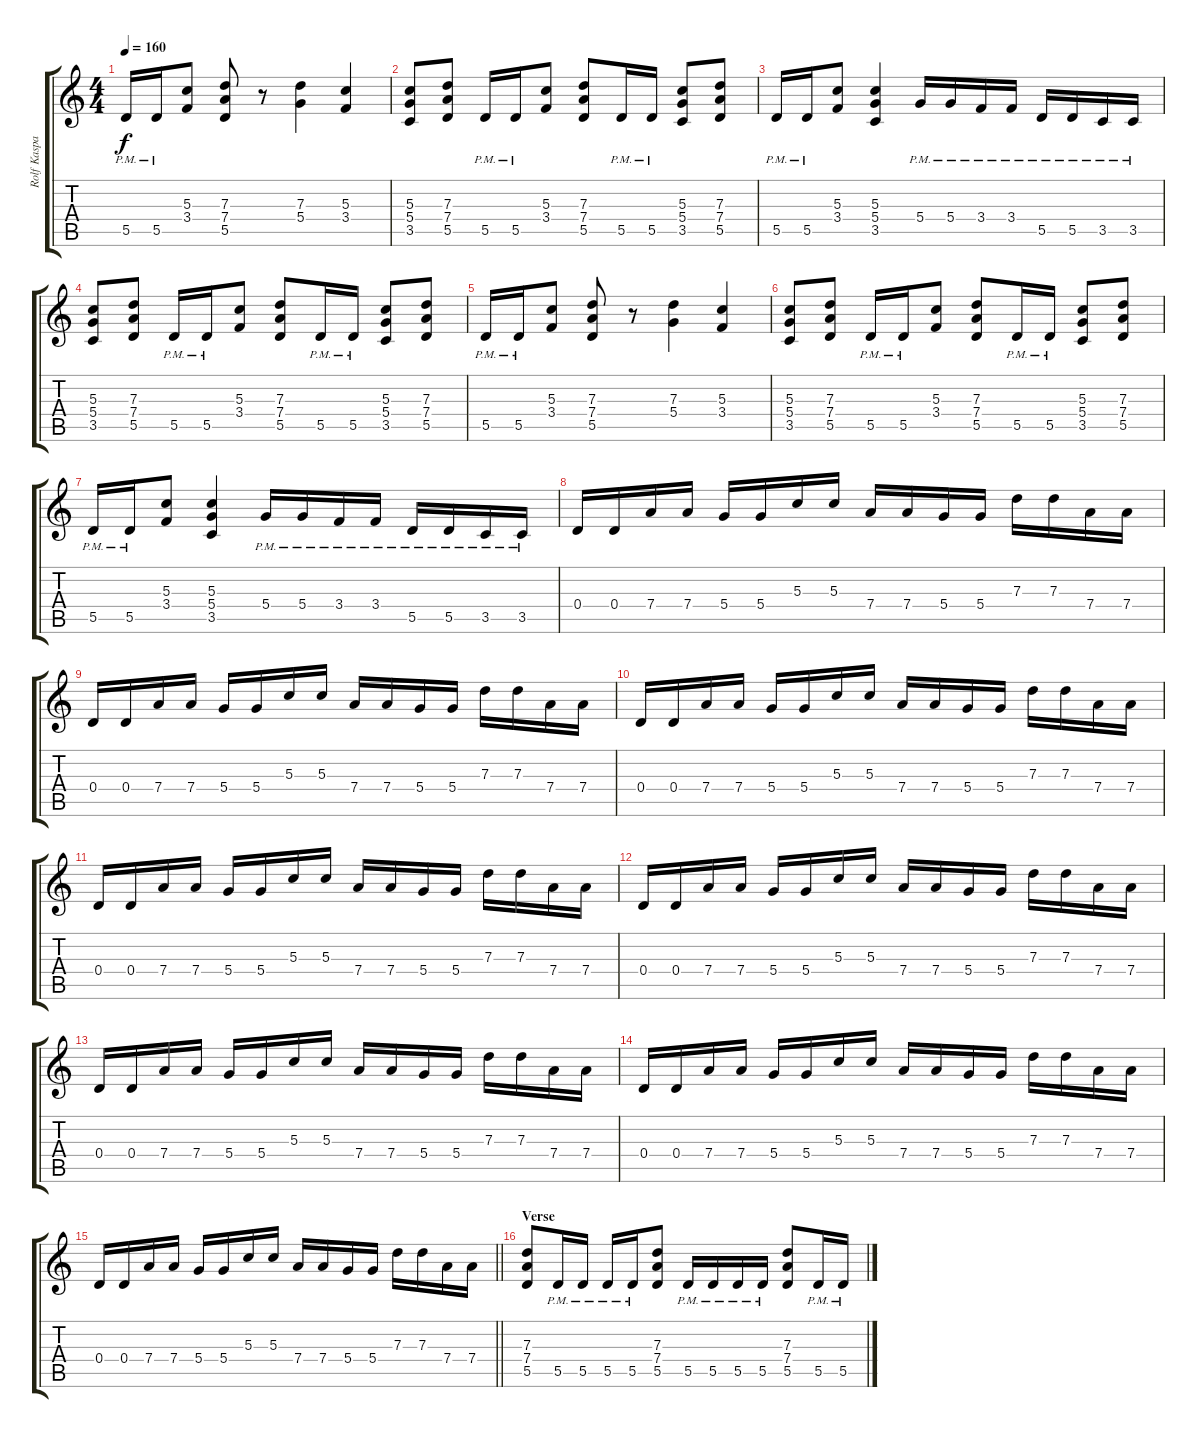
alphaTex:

\track ("Rolf Kasparek" "Rolf Kaspa") {instrument distortionguitar}
\staff {score tabs}
\tuning (E4 B3 G3 D3 A2 E2) {hide}
\ts (4 4)
\tempo 160
\clef g2
\ks c
5.5{pm}.16{dy f} 5.5{pm}.16 (5.3 3.4).8 (7.3 7.4 5.5).8 r.8 (7.3 5.4).4 (5.3 3.4).4 |
(5.3 5.4 3.5).8 (7.3 7.4 5.5).8 5.5{pm}.16 5.5{pm}.16 (5.3 3.4).8 (7.3 7.4 5.5).8 5.5{pm}.16 5.5{pm}.16 (5.3 5.4 3.5).8 (7.3 7.4 5.5).8 |
5.5{pm}.16 5.5{pm}.16 (5.3 3.4).8 (5.3 5.4 3.5).4 5.4{pm}.16 5.4{pm}.16 3.4{pm}.16 3.4{pm}.16 5.5{pm}.16 5.5{pm}.16 3.5{pm}.16 3.5{pm}.16 |
(5.3 5.4 3.5).8 (7.3 7.4 5.5).8 5.5{pm}.16 5.5{pm}.16 (5.3 3.4).8 (7.3 7.4 5.5).8 5.5{pm}.16 5.5{pm}.16 (5.3 5.4 3.5).8 (7.3 7.4 5.5).8 |
5.5{pm}.16 5.5{pm}.16 (5.3 3.4).8 (7.3 7.4 5.5).8 r.8 (7.3 5.4).4 (5.3 3.4).4 |
(5.3 5.4 3.5).8 (7.3 7.4 5.5).8 5.5{pm}.16 5.5{pm}.16 (5.3 3.4).8 (7.3 7.4 5.5).8 5.5{pm}.16 5.5{pm}.16 (5.3 5.4 3.5).8 (7.3 7.4 5.5).8 |
5.5{pm}.16 5.5{pm}.16 (5.3 3.4).8 (5.3 5.4 3.5).4 5.4{pm}.16 5.4{pm}.16 3.4{pm}.16 3.4{pm}.16 5.5{pm}.16 5.5{pm}.16 3.5{pm}.16 3.5{pm}.16 |
0.4.16 0.4.16 7.4.16 7.4.16 5.4.16 5.4.16 5.3.16 5.3.16 7.4.16 7.4.16 5.4.16 5.4.16 7.3.16 7.3.16 7.4.16 7.4.16 |
0.4.16 0.4.16 7.4.16 7.4.16 5.4.16 5.4.16 5.3.16 5.3.16 7.4.16 7.4.16 5.4.16 5.4.16 7.3.16 7.3.16 7.4.16 7.4.16 |
0.4.16 0.4.16 7.4.16 7.4.16 5.4.16 5.4.16 5.3.16 5.3.16 7.4.16 7.4.16 5.4.16 5.4.16 7.3.16 7.3.16 7.4.16 7.4.16 |
0.4.16 0.4.16 7.4.16 7.4.16 5.4.16 5.4.16 5.3.16 5.3.16 7.4.16 7.4.16 5.4.16 5.4.16 7.3.16 7.3.16 7.4.16 7.4.16 |
0.4.16 0.4.16 7.4.16 7.4.16 5.4.16 5.4.16 5.3.16 5.3.16 7.4.16 7.4.16 5.4.16 5.4.16 7.3.16 7.3.16 7.4.16 7.4.16 |
0.4.16 0.4.16 7.4.16 7.4.16 5.4.16 5.4.16 5.3.16 5.3.16 7.4.16 7.4.16 5.4.16 5.4.16 7.3.16 7.3.16 7.4.16 7.4.16 |
0.4.16 0.4.16 7.4.16 7.4.16 5.4.16 5.4.16 5.3.16 5.3.16 7.4.16 7.4.16 5.4.16 5.4.16 7.3.16 7.3.16 7.4.16 7.4.16 |
\barLineRight lightlight
0.4.16 0.4.16 7.4.16 7.4.16 5.4.16 5.4.16 5.3.16 5.3.16 7.4.16 7.4.16 5.4.16 5.4.16 7.3.16 7.3.16 7.4.16 7.4.16 |
\section ("" "Verse")
(7.3 7.4 5.5).8 5.5{pm}.16 5.5{pm}.16 5.5{pm}.16 5.5{pm}.16 (7.3 7.4 5.5).8 5.5{pm}.16 5.5{pm}.16 5.5{pm}.16 5.5{pm}.16 (7.3 7.4 5.5).8 5.5{pm}.16 5.5{pm}.16
